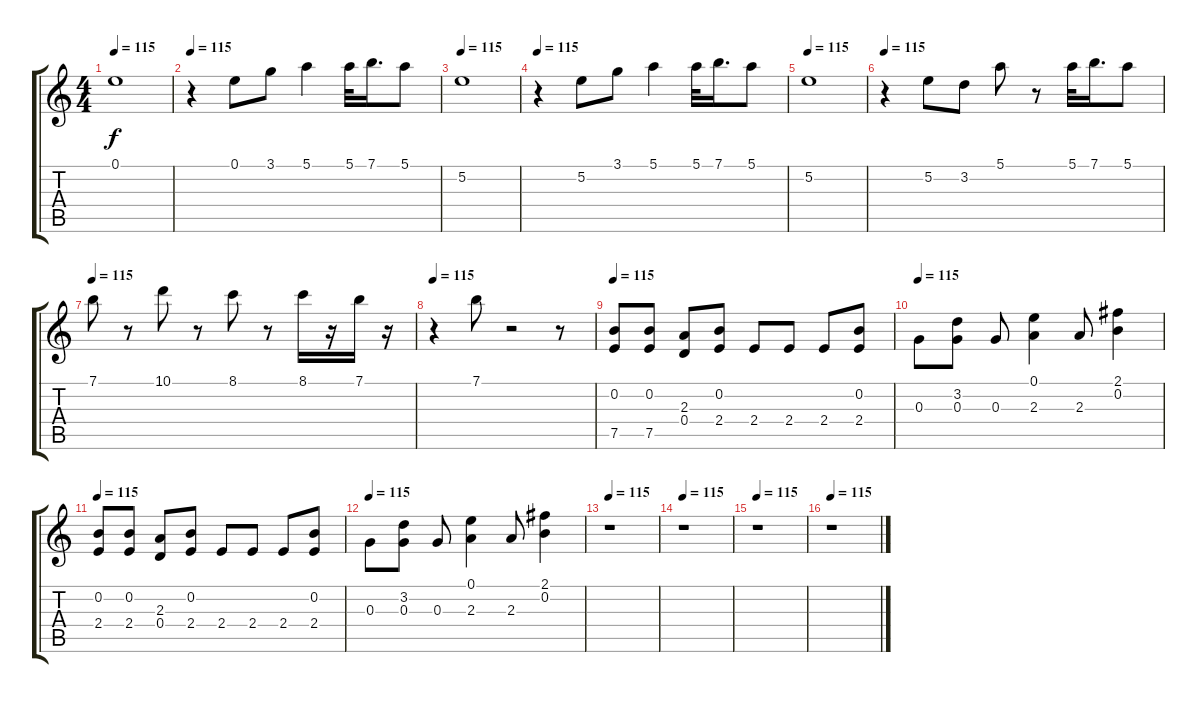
\track "" {instrument electricguitarclean}
\staff {score tabs}
\tuning (E4 B3 G3 D3 A2 E2) {hide}
\ts (4 4)
\tempo 115
\clef g2
\ks c
0.1.1{dy f} |
\tempo 115
r.4 0.1.8 3.1.8 5.1.4 5.1.32 7.1.16{d} 5.1.8 |
\tempo 115
5.2.1 |
\tempo 115
r.4 5.2.8 3.1.8 5.1.4 5.1.32 7.1.16{d} 5.1.8 |
\tempo 115
5.2.1 |
\tempo 115
r.4 5.2.8 3.2.8 5.1.8 r.8 5.1.32 7.1.16{d} 5.1.8 |
\tempo 115
7.1.8 r.8 10.1.8 r.8 8.1.8 r.8 8.1.16 r.16 7.1.16 r.16 |
\tempo 115
r.4 7.1.8 r.2 r.8 |
\tempo 115
(0.2 7.5).8 (0.2 7.5).8 (2.3 0.4).8 (0.2 2.4).8 2.4.8 2.4.8 2.4.8 (0.2 2.4).8 |
\tempo 115
0.3.8 (3.2 0.3).8 0.3.8 (0.1 2.3).4 2.3.8 (2.1 0.2).4 |
\tempo 115
(0.2 2.4).8 (0.2 2.4).8 (2.3 0.4).8 (0.2 2.4).8 2.4.8 2.4.8 2.4.8 (0.2 2.4).8 |
\tempo 115
0.3.8 (3.2 0.3).8 0.3.8 (0.1 2.3).4 2.3.8 (2.1 0.2).4 |
\tempo 115
r.1 |
\tempo 115
r.1 |
\tempo 115
r.1 |
\tempo 115
r.1
